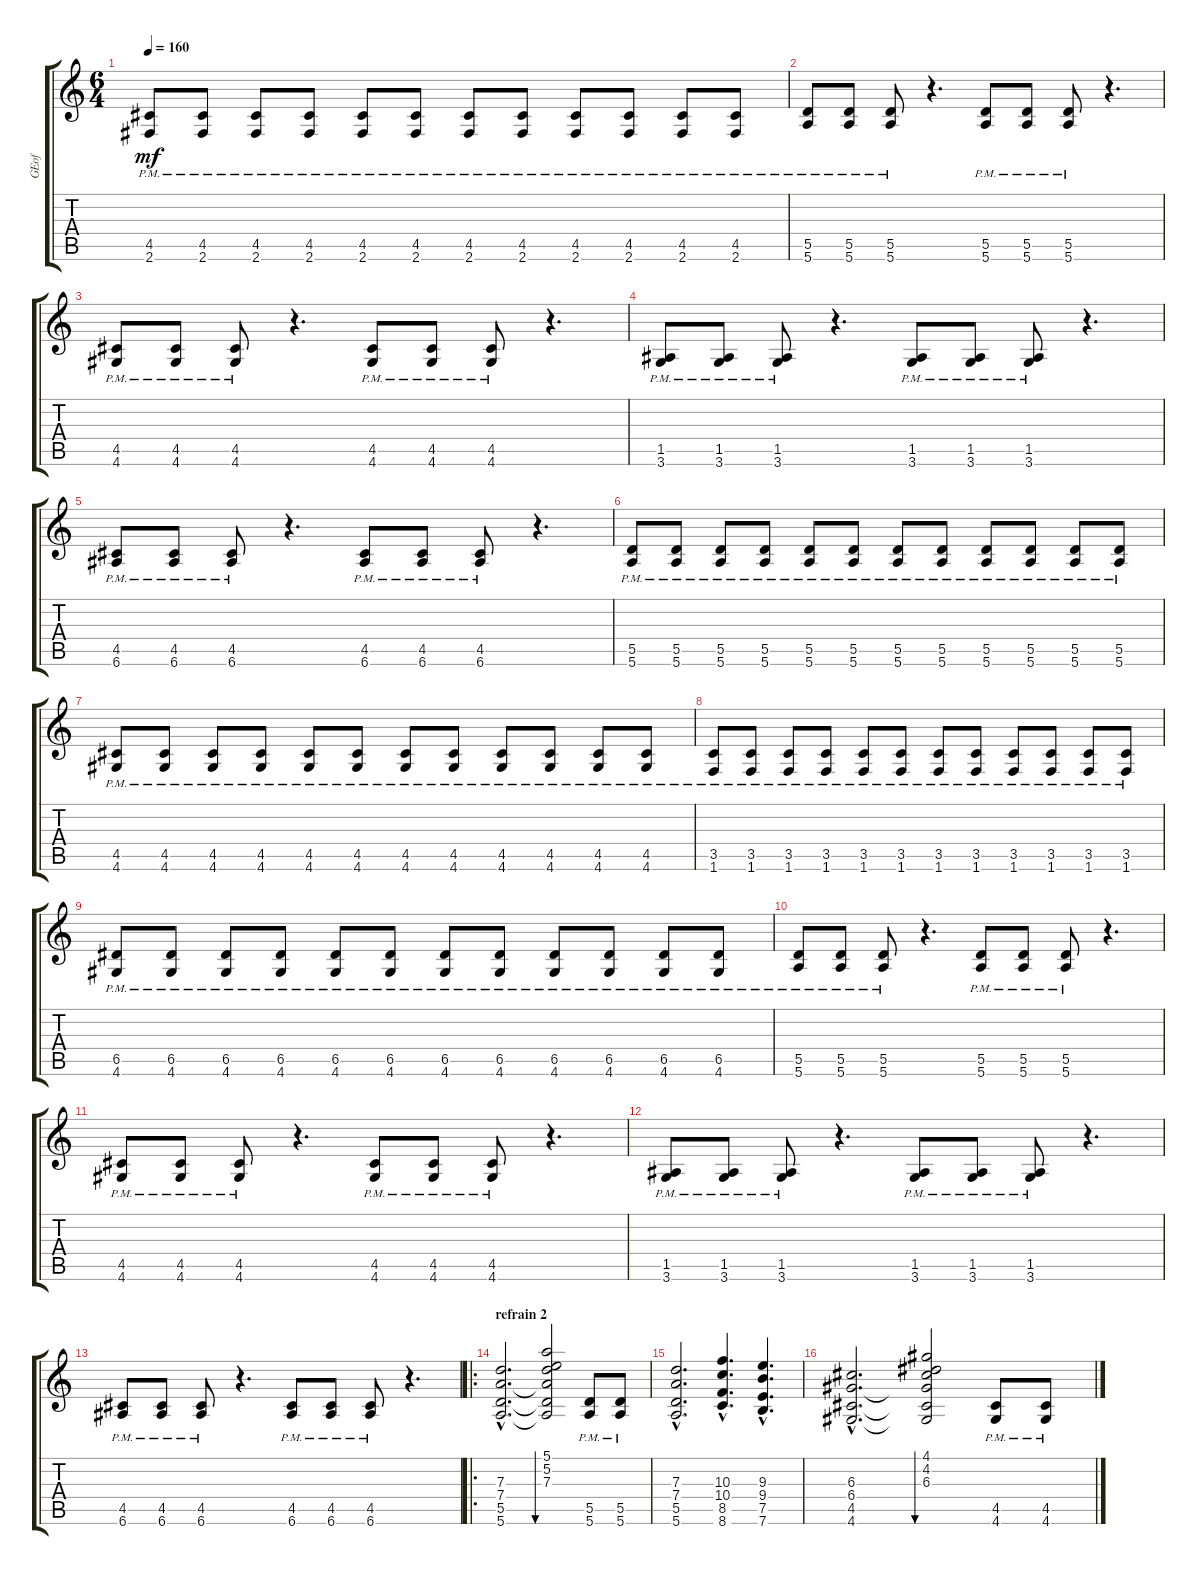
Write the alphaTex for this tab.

\track ("GEof" "GEof") {instrument distortionguitar}
\staff {score tabs}
\tuning (E4 B3 G3 D3 A2 E2) {hide}
\ts (6 4)
\tempo 160
\clef g2
\ks c
(4.5{pm} 2.6{pm}).8{dy mf} (4.5{pm} 2.6{pm}).8 (4.5{pm} 2.6{pm}).8 (4.5{pm} 2.6{pm}).8 (4.5{pm} 2.6{pm}).8 (4.5{pm} 2.6{pm}).8 (4.5{pm} 2.6{pm}).8 (4.5{pm} 2.6{pm}).8 (4.5{pm} 2.6{pm}).8 (4.5{pm} 2.6{pm}).8 (4.5{pm} 2.6{pm}).8 (4.5{pm} 2.6).8 |
(5.5{pm} 5.6{pm}).8 (5.5{pm} 5.6{pm}).8 (5.5{pm} 5.6{pm}).8 r.4{d} (5.5{pm} 5.6{pm}).8 (5.5{pm} 5.6{pm}).8 (5.5{pm} 5.6{pm}).8 r.4{d} |
(4.5{pm} 4.6{pm}).8 (4.5{pm} 4.6{pm}).8 (4.5{pm} 4.6{pm}).8 r.4{d} (4.5 4.6{pm}).8 (4.5{pm} 4.6{pm}).8 (4.5{pm} 4.6{pm}).8 r.4{d} |
(1.5{pm} 3.6{pm}).8 (1.5{pm} 3.6{pm}).8 (1.5{pm} 3.6{pm}).8 r.4{d} (1.5{pm} 3.6{pm}).8 (1.5{pm} 3.6{pm}).8 (1.5{pm} 3.6{pm}).8 r.4{d} |
(4.5{pm} 6.6{pm}).8 (4.5{pm} 6.6{pm}).8 (4.5{pm} 6.6{pm}).8 r.4{d} (4.5{pm} 6.6{pm}).8 (4.5{pm} 6.6{pm}).8 (4.5{pm} 6.6{pm}).8 r.4{d} |
(5.5{pm} 5.6{pm}).8 (5.5{pm} 5.6{pm}).8 (5.5{pm} 5.6{pm}).8 (5.5{pm} 5.6{pm}).8 (5.5{pm} 5.6{pm}).8 (5.5{pm} 5.6{pm}).8 (5.5 5.6{pm}).8 (5.5{pm} 5.6{pm}).8 (5.5{pm} 5.6{pm}).8 (5.5{pm} 5.6{pm}).8 (5.5{pm} 5.6{pm}).8 (5.5{pm} 5.6{pm}).8 |
(4.5{pm} 4.6{pm}).8 (4.5{pm} 4.6{pm}).8 (4.5{pm} 4.6{pm}).8 (4.5{pm} 4.6{pm}).8 (4.5{pm} 4.6{pm}).8 (4.5{pm} 4.6{pm}).8 (4.5{pm} 4.6{pm}).8 (4.5{pm} 4.6{pm}).8 (4.5{pm} 4.6{pm}).8 (4.5{pm} 4.6{pm}).8 (4.5{pm} 4.6{pm}).8 (4.5{pm} 4.6{pm}).8 |
(3.5{pm} 1.6{pm}).8 (3.5{pm} 1.6{pm}).8 (3.5{pm} 1.6{pm}).8 (3.5{pm} 1.6{pm}).8 (3.5{pm} 1.6{pm}).8 (3.5{pm} 1.6{pm}).8 (3.5{pm} 1.6{pm}).8 (3.5{pm} 1.6{pm}).8 (3.5{pm} 1.6{pm}).8 (3.5{pm} 1.6{pm}).8 (3.5{pm} 1.6{pm}).8 (3.5{pm} 1.6{pm}).8 |
(6.5{pm} 4.6{pm}).8 (6.5{pm} 4.6{pm}).8 (6.5{pm} 4.6{pm}).8 (6.5{pm} 4.6{pm}).8 (6.5{pm} 4.6{pm}).8 (6.5{pm} 4.6{pm}).8 (6.5{pm} 4.6{pm}).8 (6.5{pm} 4.6{pm}).8 (6.5{pm} 4.6{pm}).8 (6.5{pm} 4.6{pm}).8 (6.5{pm} 4.6{pm}).8 (6.5{pm} 4.6{pm}).8 |
(5.5{pm} 5.6{pm}).8 (5.5{pm} 5.6{pm}).8 (5.5{pm} 5.6{pm}).8 r.4{d} (5.5{pm} 5.6{pm}).8 (5.5{pm} 5.6{pm}).8 (5.5{pm} 5.6{pm}).8 r.4{d} |
(4.5{pm} 4.6{pm}).8 (4.5{pm} 4.6{pm}).8 (4.5{pm} 4.6{pm}).8 r.4{d} (4.5{pm} 4.6{pm}).8 (4.5{pm} 4.6{pm}).8 (4.5{pm} 4.6{pm}).8 r.4{d} |
(1.5{pm} 3.6{pm}).8 (1.5{pm} 3.6{pm}).8 (1.5{pm} 3.6{pm}).8 r.4{d} (1.5{pm} 3.6{pm}).8 (1.5{pm} 3.6{pm}).8 (1.5{pm} 3.6{pm}).8 r.4{d} |
(4.5{pm} 6.6{pm}).8 (4.5{pm} 6.6{pm}).8 (4.5{pm} 6.6{pm}).8 r.4{d} (4.5{pm} 6.6{pm}).8 (4.5{pm} 6.6{pm}).8 (4.5{pm} 6.6{pm}).8 r.4{d} |
\ro
\section ("" "refrain 2")
(7.3 7.4 5.5 5.6{hac}).2{d} (5.1 5.2 7.3 7.4{t} 5.5{t} 5.6{t}).2{bu 60} (5.5{pm} 5.6{pm}).8 (5.5{pm} 5.6{pm}).8 |
(7.3{hac} 7.4{hac} 5.5{hac} 5.6{hac}).2{d} (10.3{hac} 10.4{hac} 8.5{hac} 8.6{hac}).4{d} (9.3{hac} 9.4{hac} 7.5{hac} 7.6{hac}).4{d} |
(6.3 6.4{hac} 4.5 4.6).2{d} (4.1 4.2 6.3 6.4{t} 4.5{t} 4.6{t}).2{bu 60} (4.5{pm} 4.6{pm}).8 (4.5{pm} 4.6{pm}).8
